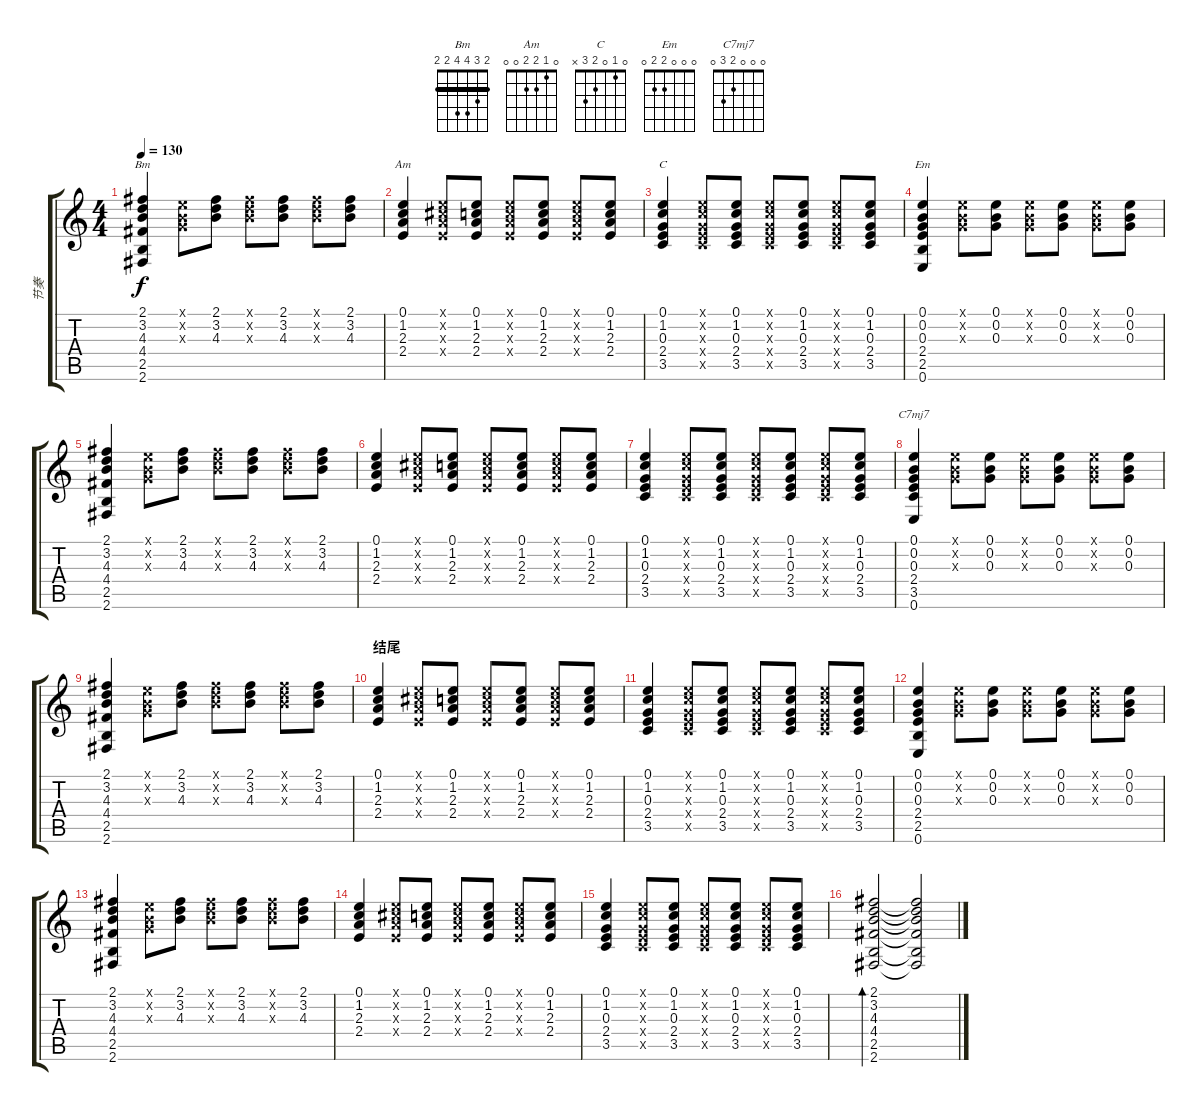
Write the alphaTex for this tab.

\track ("节奏" "节奏") {instrument acousticguitarnylon}
\staff {score tabs}
\tuning (E4 B3 G3 D3 A2 E2) {hide}
\chord ("Bm" 2 3 4 4 2 2) {barre 2}
\chord ("Am" 0 1 2 2 0 0)
\chord ("C" 0 1 0 2 3 x)
\chord ("Em" 0 0 0 2 2 0)
\chord ("C7mj7" 0 0 0 2 3 0)
\ts (4 4)
\tempo 130
\clef g2
\ks c
(2.1 3.2 4.3 4.4 2.5 2.6).4{ch "Bm" dy f} (0.1{x} 0.2{x} 0.3{x}).8 (2.1 3.2 4.3).8 (2.1{x} 3.2{x} 4.3{x}).8 (2.1 3.2 4.3).8 (2.1{x} 3.2{x} 4.3{x}).8 (2.1 3.2 4.3).8 |
(0.1 1.2 2.3 2.4).4{ch "Am"} (0.1{x} 2.2{x} 2.3{x} 2.4{x}).8 (0.1 1.2 2.3 2.4).8 (0.1{x} 1.2{x} 2.3{x} 2.4{x}).8 (0.1 1.2 2.3 2.4).8 (0.1{x} 1.2{x} 2.3{x} 2.4{x}).8 (0.1 1.2 2.3 2.4).8 |
(0.1 1.2 0.3 2.4 3.5).4{ch "C"} (0.1{x} 1.2{x} 0.3{x} 2.4{x} 3.5{x}).8 (0.1 1.2 0.3 2.4 3.5).8 (0.1{x} 1.2{x} 0.3{x} 2.4{x} 3.5{x}).8 (0.1 1.2 0.3 2.4 3.5).8 (0.1{x} 1.2{x} 0.3{x} 2.4{x} 3.5{x}).8 (0.1 1.2 0.3 2.4 3.5).8 |
(0.1 0.2 0.3 2.4 2.5 0.6).4{ch "Em"} (0.1{x} 0.2{x} 0.3{x}).8 (0.1 0.2 0.3).8 (0.1{x} 0.2{x} 0.3{x}).8 (0.1 0.2 0.3).8 (0.1{x} 0.2{x} 0.3{x}).8 (0.1 0.2 0.3).8 |
(2.1 3.2 4.3 4.4 2.5 2.6).4 (0.1{x} 0.2{x} 0.3{x}).8 (2.1 3.2 4.3).8 (2.1{x} 3.2{x} 4.3{x}).8 (2.1 3.2 4.3).8 (2.1{x} 3.2{x} 4.3{x}).8 (2.1 3.2 4.3).8 |
(0.1 1.2 2.3 2.4).4 (0.1{x} 2.2{x} 2.3{x} 2.4{x}).8 (0.1 1.2 2.3 2.4).8 (0.1{x} 1.2{x} 2.3{x} 2.4{x}).8 (0.1 1.2 2.3 2.4).8 (0.1{x} 1.2{x} 2.3{x} 2.4{x}).8 (0.1 1.2 2.3 2.4).8 |
(0.1 1.2 0.3 2.4 3.5).4 (0.1{x} 1.2{x} 0.3{x} 2.4{x} 3.5{x}).8 (0.1 1.2 0.3 2.4 3.5).8 (0.1{x} 1.2{x} 0.3{x} 2.4{x} 3.5{x}).8 (0.1 1.2 0.3 2.4 3.5).8 (0.1{x} 1.2{x} 0.3{x} 2.4{x} 3.5{x}).8 (0.1 1.2 0.3 2.4 3.5).8 |
(0.1 0.2 0.3 2.4 3.5 0.6).4{ch "C7mj7"} (0.1{x} 0.2{x} 0.3{x}).8 (0.1 0.2 0.3).8 (0.1{x} 0.2{x} 0.3{x}).8 (0.1 0.2 0.3).8 (0.1{x} 0.2{x} 0.3{x}).8 (0.1 0.2 0.3).8 |
(2.1 3.2 4.3 4.4 2.5 2.6).4 (0.1{x} 0.2{x} 0.3{x}).8 (2.1 3.2 4.3).8 (2.1{x} 3.2{x} 4.3{x}).8 (2.1 3.2 4.3).8 (2.1{x} 3.2{x} 4.3{x}).8 (2.1 3.2 4.3).8 |
\section ("" "结尾")
(0.1 1.2 2.3 2.4).4 (0.1{x} 2.2{x} 2.3{x} 2.4{x}).8 (0.1 1.2 2.3 2.4).8 (0.1{x} 1.2{x} 2.3{x} 2.4{x}).8 (0.1 1.2 2.3 2.4).8 (0.1{x} 1.2{x} 2.3{x} 2.4{x}).8 (0.1 1.2 2.3 2.4).8 |
(0.1 1.2 0.3 2.4 3.5).4 (0.1{x} 1.2{x} 0.3{x} 2.4{x} 3.5{x}).8 (0.1 1.2 0.3 2.4 3.5).8 (0.1{x} 1.2{x} 0.3{x} 2.4{x} 3.5{x}).8 (0.1 1.2 0.3 2.4 3.5).8 (0.1{x} 1.2{x} 0.3{x} 2.4{x} 3.5{x}).8 (0.1 1.2 0.3 2.4 3.5).8 |
(0.1 0.2 0.3 2.4 2.5 0.6).4 (0.1{x} 0.2{x} 0.3{x}).8 (0.1 0.2 0.3).8 (0.1{x} 0.2{x} 0.3{x}).8 (0.1 0.2 0.3).8 (0.1{x} 0.2{x} 0.3{x}).8 (0.1 0.2 0.3).8 |
(2.1 3.2 4.3 4.4 2.5 2.6).4 (0.1{x} 0.2{x} 0.3{x}).8 (2.1 3.2 4.3).8 (2.1{x} 3.2{x} 4.3{x}).8 (2.1 3.2 4.3).8 (2.1{x} 3.2{x} 4.3{x}).8 (2.1 3.2 4.3).8 |
(0.1 1.2 2.3 2.4).4 (0.1{x} 2.2{x} 2.3{x} 2.4{x}).8 (0.1 1.2 2.3 2.4).8 (0.1{x} 1.2{x} 2.3{x} 2.4{x}).8 (0.1 1.2 2.3 2.4).8 (0.1{x} 1.2{x} 2.3{x} 2.4{x}).8 (0.1 1.2 2.3 2.4).8 |
(0.1 1.2 0.3 2.4 3.5).4 (0.1{x} 1.2{x} 0.3{x} 2.4{x} 3.5{x}).8 (0.1 1.2 0.3 2.4 3.5).8 (0.1{x} 1.2{x} 0.3{x} 2.4{x} 3.5{x}).8 (0.1 1.2 0.3 2.4 3.5).8 (0.1{x} 1.2{x} 0.3{x} 2.4{x} 3.5{x}).8 (0.1 1.2 0.3 2.4 3.5).8 |
(2.1 3.2 4.3 4.4 2.5 2.6).2{bd 240} (2.1{t} 3.2{t} 4.3{t} 4.4{t} 2.5{t} 2.6{t}).2
